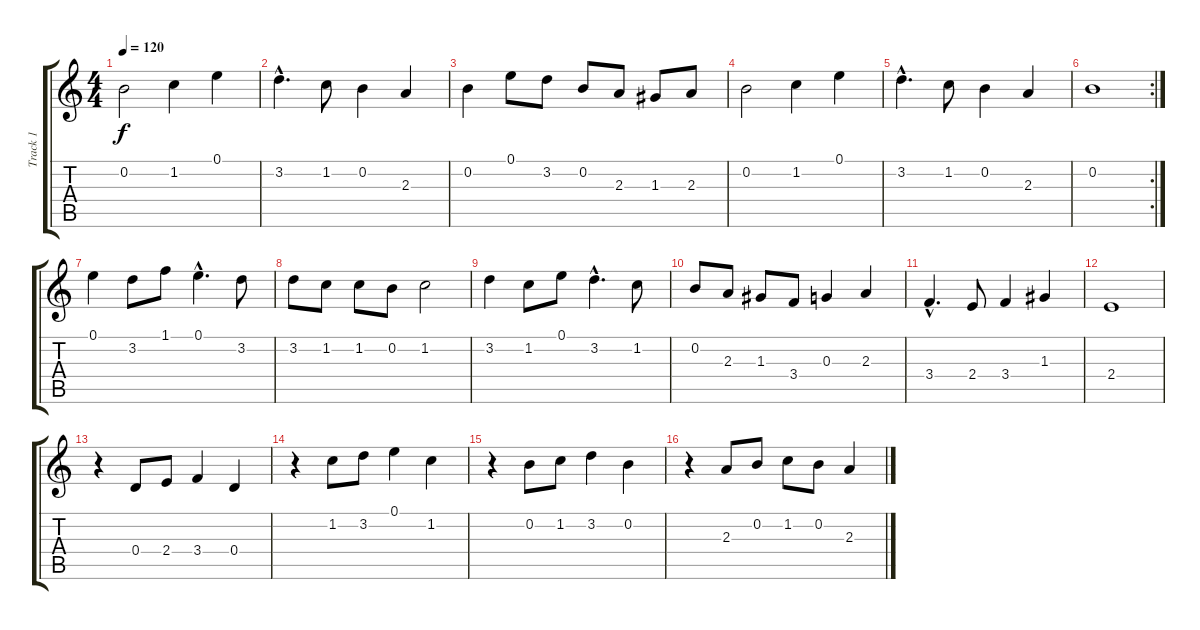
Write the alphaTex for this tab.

\track ("Track 1" "Track 1") {instrument acousticguitarnylon}
\staff {score tabs}
\tuning (E4 B3 G3 D3 A2 E2) {hide}
\ts (4 4)
\tempo 120
\clef g2
\ks c
0.2.2{dy f} 1.2.4 0.1.4 |
3.2{hac}.4{d} 1.2.8 0.2.4 2.3.4 |
0.2.4 0.1.8 3.2.8 0.2.8 2.3.8 1.3.8 2.3.8 |
0.2.2 1.2.4 0.1.4 |
3.2{hac}.4{d} 1.2.8 0.2.4 2.3.4 |
\rc 2
0.2.1 |
0.1.4 3.2.8 1.1.8 0.1{hac}.4{d} 3.2.8 |
3.2.8 1.2.8 1.2.8 0.2.8 1.2.2 |
3.2.4 1.2.8 0.1.8 3.2{hac}.4{d} 1.2.8 |
0.2.8 2.3.8 1.3.8 3.4.8 0.3.4 2.3.4 |
3.4{hac}.4{d} 2.4.8 3.4.4 1.3.4 |
2.4.1 |
r.4 0.4.8 2.4.8 3.4.4 0.4.4 |
r.4 1.2.8 3.2.8 0.1.4 1.2.4 |
r.4 0.2.8 1.2.8 3.2.4 0.2.4 |
r.4 2.3.8 0.2.8 1.2.8 0.2.8 2.3.4
